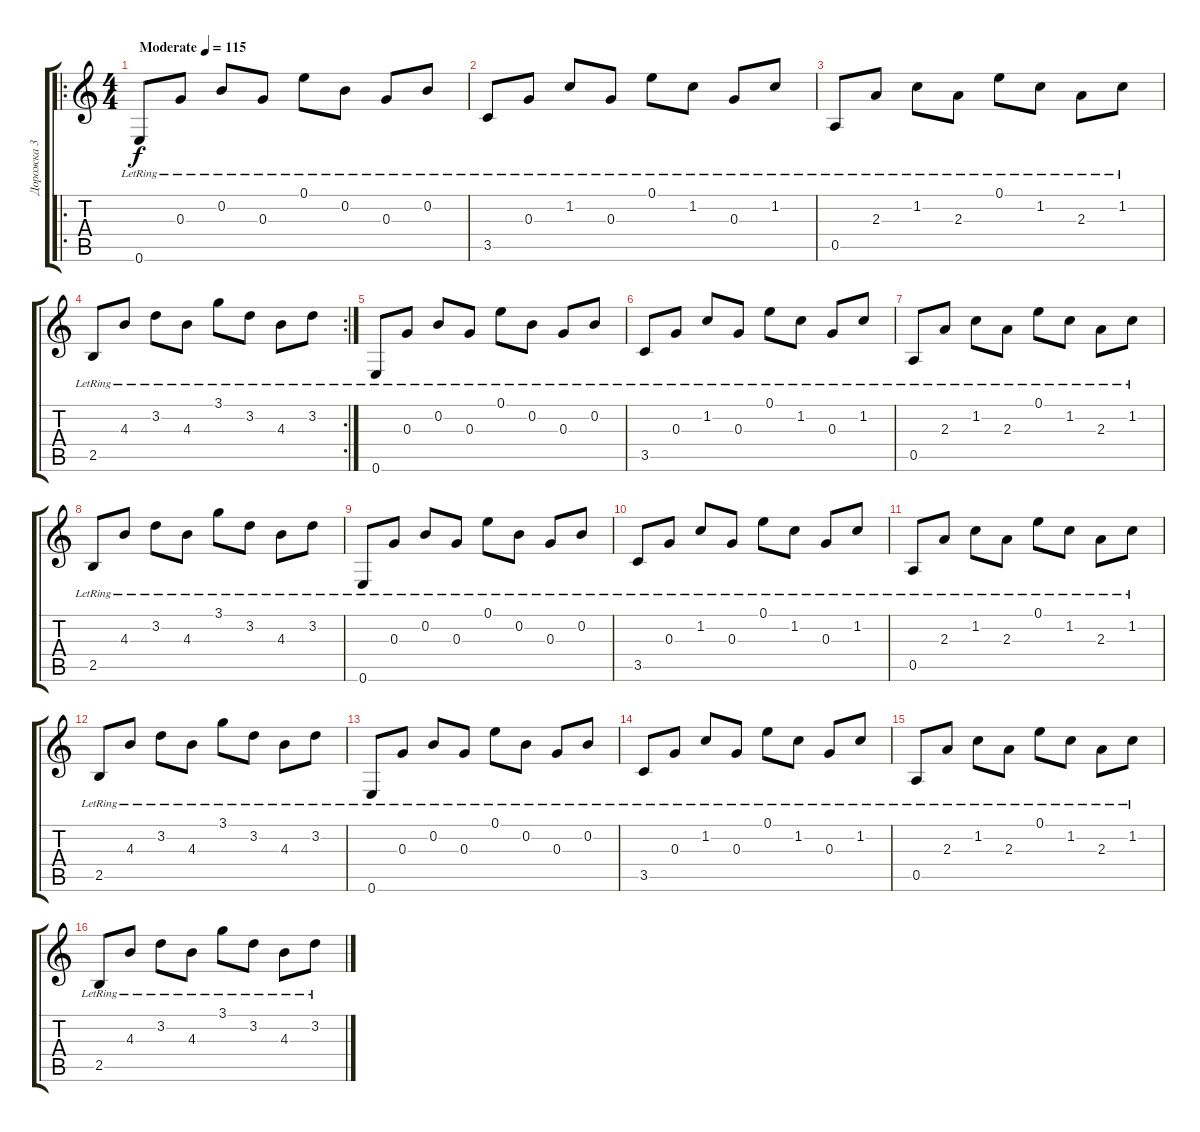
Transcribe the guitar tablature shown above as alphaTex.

\track ("Дорожка 3" "Дорожка 3") {instrument electricguitarjazz}
\staff {score tabs}
\tuning (E4 B3 G3 D3 A2 E2) {hide}
\ro
\ts (4 4)
\tempo (115 "Moderate")
\clef g2
\ks c
0.6{lr}.8{dy f instrument electricguitarjazz} 0.3{lr}.8 0.2{lr}.8 0.3{lr}.8 0.1{lr}.8 0.2{lr}.8 0.3{lr}.8 0.2{lr}.8 |
3.5{lr}.8 0.3{lr}.8 1.2{lr}.8 0.3{lr}.8 0.1{lr}.8 1.2{lr}.8 0.3{lr}.8 1.2{lr}.8 |
0.5{lr}.8 2.3{lr}.8 1.2{lr}.8 2.3{lr}.8 0.1{lr}.8 1.2{lr}.8 2.3{lr}.8 1.2{lr}.8 |
\rc 2
2.5{lr}.8 4.3{lr}.8 3.2{lr}.8 4.3{lr}.8 3.1{lr}.8 3.2{lr}.8 4.3{lr}.8 3.2{lr}.8 |
0.6{lr}.8 0.3{lr}.8 0.2{lr}.8 0.3{lr}.8 0.1{lr}.8 0.2{lr}.8 0.3{lr}.8 0.2{lr}.8 |
3.5{lr}.8 0.3{lr}.8 1.2{lr}.8 0.3{lr}.8 0.1{lr}.8 1.2{lr}.8 0.3{lr}.8 1.2{lr}.8 |
0.5{lr}.8 2.3{lr}.8 1.2{lr}.8 2.3{lr}.8 0.1{lr}.8 1.2{lr}.8 2.3{lr}.8 1.2{lr}.8 |
2.5{lr}.8 4.3{lr}.8 3.2{lr}.8 4.3{lr}.8 3.1{lr}.8 3.2{lr}.8 4.3{lr}.8 3.2{lr}.8 |
0.6{lr}.8 0.3{lr}.8 0.2{lr}.8 0.3{lr}.8 0.1{lr}.8 0.2{lr}.8 0.3{lr}.8 0.2{lr}.8 |
3.5{lr}.8 0.3{lr}.8 1.2{lr}.8 0.3{lr}.8 0.1{lr}.8 1.2{lr}.8 0.3{lr}.8 1.2{lr}.8 |
0.5{lr}.8 2.3{lr}.8 1.2{lr}.8 2.3{lr}.8 0.1{lr}.8 1.2{lr}.8 2.3{lr}.8 1.2{lr}.8 |
2.5{lr}.8 4.3{lr}.8 3.2{lr}.8 4.3{lr}.8 3.1{lr}.8 3.2{lr}.8 4.3{lr}.8 3.2{lr}.8 |
0.6{lr}.8 0.3{lr}.8 0.2{lr}.8 0.3{lr}.8 0.1{lr}.8 0.2{lr}.8 0.3{lr}.8 0.2{lr}.8 |
3.5{lr}.8 0.3{lr}.8 1.2{lr}.8 0.3{lr}.8 0.1{lr}.8 1.2{lr}.8 0.3{lr}.8 1.2{lr}.8 |
0.5{lr}.8 2.3{lr}.8 1.2{lr}.8 2.3{lr}.8 0.1{lr}.8 1.2{lr}.8 2.3{lr}.8 1.2{lr}.8 |
2.5{lr}.8 4.3{lr}.8 3.2{lr}.8 4.3{lr}.8 3.1{lr}.8 3.2{lr}.8 4.3{lr}.8 3.2{lr}.8
